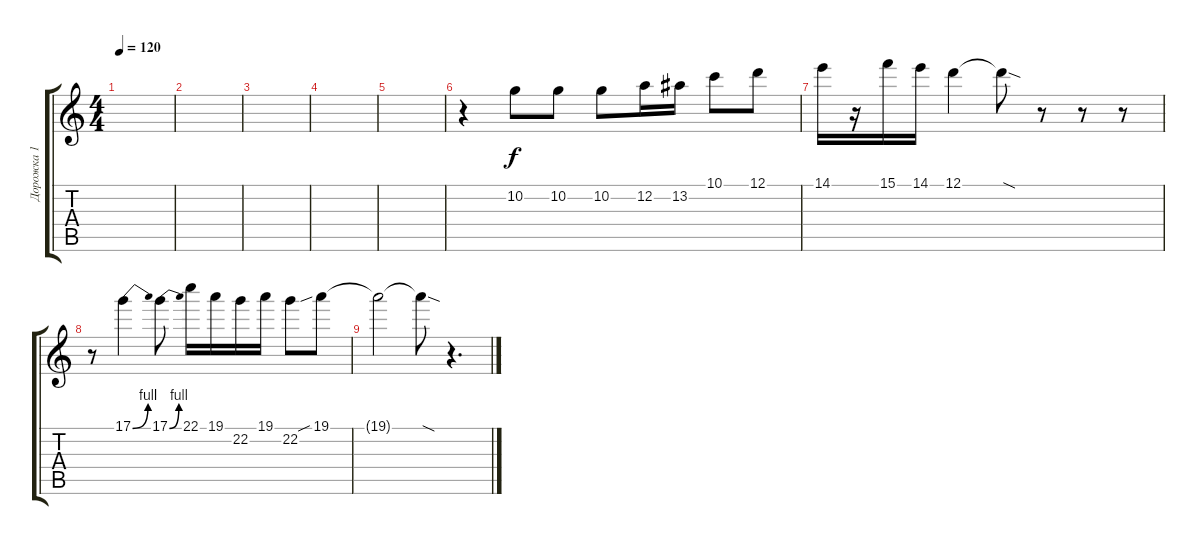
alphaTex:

\track ("Дорожка 1" "Дорожка 1") {instrument overdrivenguitar}
\staff {score tabs}
\tuning (D4 A3 F3 C3 G2 D2) {hide}
\ts (4 4)
\tempo 120
\clef g2
\ks c
|
|
|
|
|
r.4 10.2.8 10.2.8 10.2.8 12.2.16 13.2.16 10.1.8 12.1.8 |
14.1.16 r.16 15.1.16 14.1.16 12.1.4 12.1{sod t}.8 r.8 r.8 r.8 |
r.8 17.1{be (bend 0 0 60 4)}.4 17.1{be (bend 0 0 60 4)}.8 22.1.16 19.1.16 22.2.16 19.1.16 22.2.8 19.1{sib}.8 |
19.1{t}.2 19.1{sod t}.8 r.4{d}
